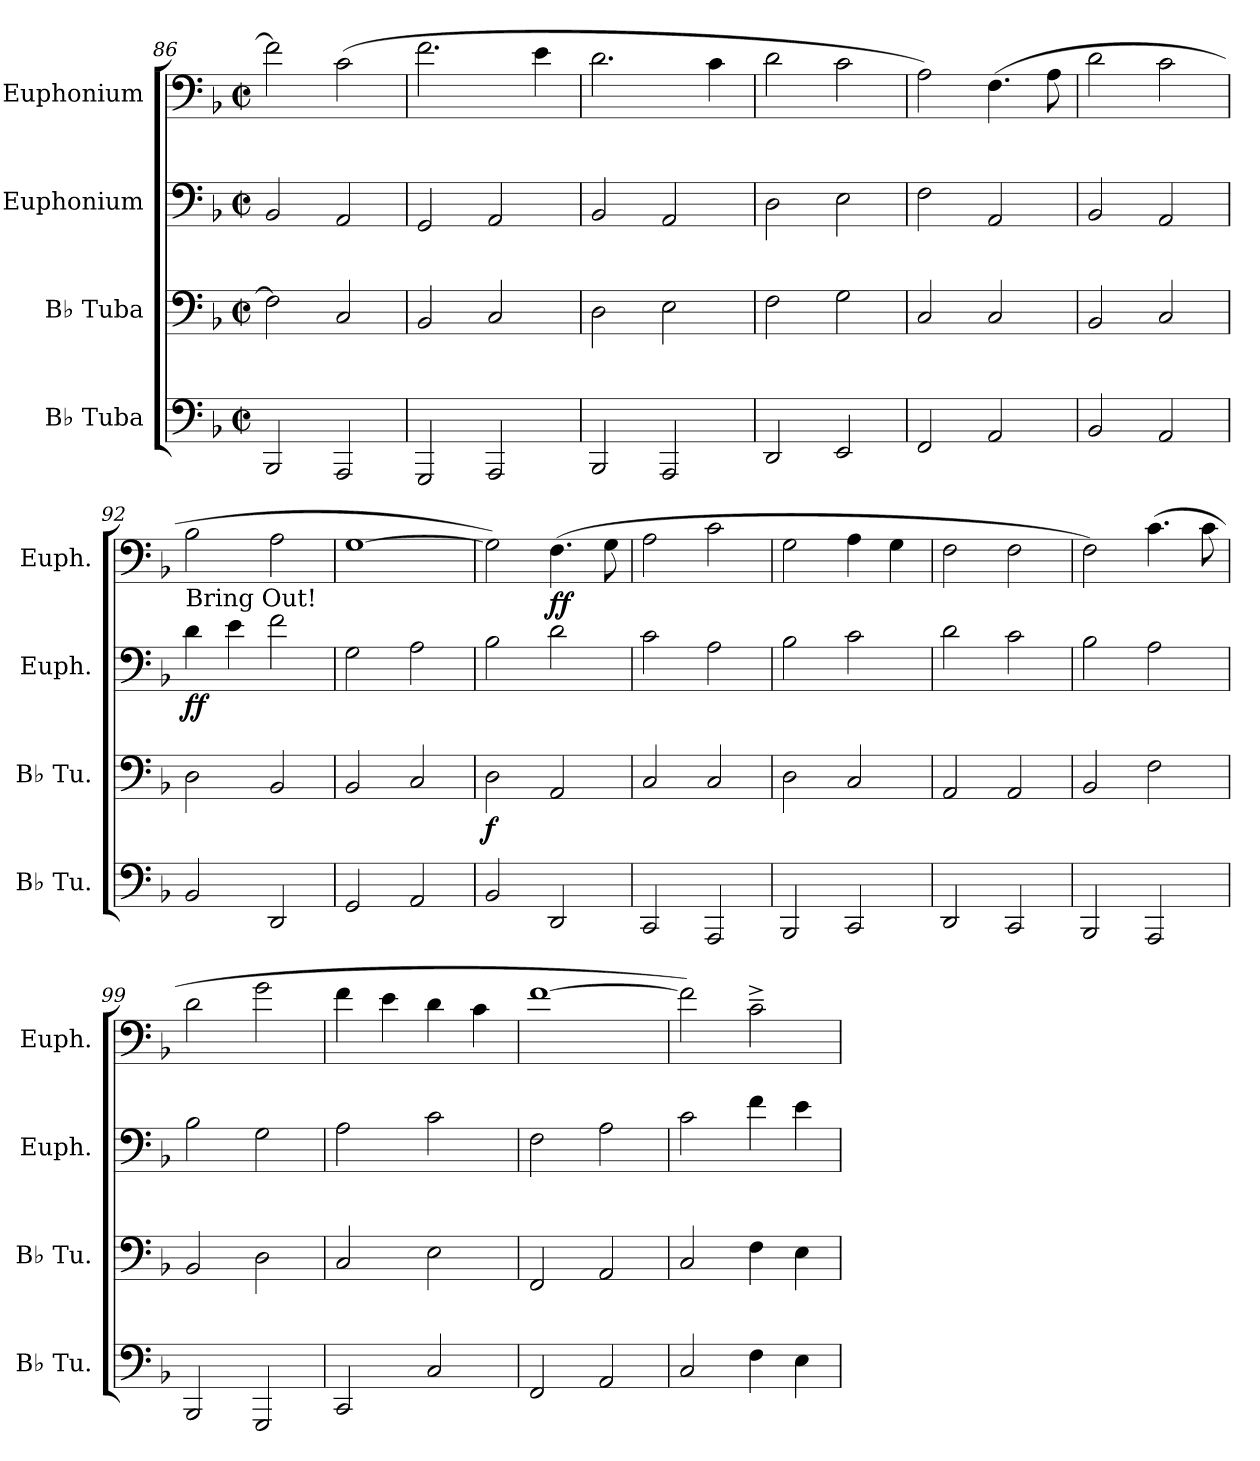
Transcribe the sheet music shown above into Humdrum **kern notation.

**kern	**kern	**dynam	**kern	**dynam	**kern	**dynam
*part4	*part3	*part3	*part2	*part2	*part1	*part1
*staff4	*staff3	*staff3	*staff2	*staff2	*staff1	*staff1
*I"B♭ Tuba	*I"B♭ Tuba	*	*I"Euphonium	*	*I"Euphonium	*
*I'B♭ Tu.	*I'B♭ Tu.	*	*I'Euph.	*	*I'Euph.	*
*clefF4	*clefF4	*	*clefF4	*	*clefF4	*
*k[b-]	*k[b-]	*	*k[b-]	*	*k[b-]	*
*M2/2	*M2/2	*	*M2/2	*	*M2/2	*
*met(c|)	*met(c|)	*	*met(c|)	*	*met(c|)	*
=86	=86	=86	=86	=86	=86	=86
2BBB-/	2F\]	.	2BB-/	.	2f\]	.
2AAA/	2C/	.	2AA/	.	(2c\	.
=87	=87	=87	=87	=87	=87	=87
2GGG/	2BB-/	.	2GG/	.	2.f\	.
2AAA/	2C/	.	2AA/	.	.	.
.	.	.	.	.	4e\	.
=88	=88	=88	=88	=88	=88	=88
2BBB-/	2D\	.	2BB-/	.	2.d\	.
2AAA/	2E\	.	2AA/	.	.	.
.	.	.	.	.	4c\	.
=89	=89	=89	=89	=89	=89	=89
2DD/	2F\	.	2D\	.	2d\	.
2EE/	2G\	.	2E\	.	2c\	.
=90	=90	=90	=90	=90	=90	=90
2FF/	2C/	.	2F\	.	2A\)	.
2AA/	2C/	.	2AA/	.	(4.F\	.
.	.	.	.	.	8A\	.
=91	=91	=91	=91	=91	=91	=91
2BB-/	2BB-/	.	2BB-/	.	2d\	.
2AA/	2C/	.	2AA/	.	2c\	.
=92	=92	=92	=92	=92	=92	=92
!	!	!	!LO:TX:a:t=Bring Out!	!	!	!
!	!	!	!	!LO:DY:b	!	!
2BB-/	2D\	.	4d\	ff	2B-\	.
.	.	.	4e\	.	.	.
2DD/	2BB-/	.	2f\	.	2A\	.
=93	=93	=93	=93	=93	=93	=93
2GG/	2BB-/	.	2G\	.	[1G	.
2AA/	2C/	.	2A\	.	.	.
!!LO:LB:g=z
=94	=94	=94	=94	=94	=94	=94
!	!	!LO:DY:b	!	!	!	!
2BB-/	2D\	f	2B-\	.	2G\])	.
!	!	!	!	!	!	!LO:DY:b
2DD/	2AA/	.	2d\	.	(4.F\	ff
.	.	.	.	.	8G\	.
=95	=95	=95	=95	=95	=95	=95
2CC/	2C/	.	2c\	.	2A\	.
2AAA/	2C/	.	2A\	.	2c\	.
=96	=96	=96	=96	=96	=96	=96
2BBB-/	2D\	.	2B-\	.	2G\	.
2CC/	2C/	.	2c\	.	4A\	.
.	.	.	.	.	4G\	.
=97	=97	=97	=97	=97	=97	=97
2DD/	2AA/	.	2d\	.	2F\	.
2CC/	2AA/	.	2c\	.	2F\	.
=98	=98	=98	=98	=98	=98	=98
2BBB-/	2BB-/	.	2B-\	.	2F\)	.
2AAA/	2F\	.	2A\	.	(4.c\	.
.	.	.	.	.	8c\	.
=99	=99	=99	=99	=99	=99	=99
2BBB-/	2BB-/	.	2B-\	.	2d\	.
2GGG/	2D\	.	2G\	.	2g\	.
=100	=100	=100	=100	=100	=100	=100
2CC/	2C/	.	2A\	.	4f\	.
.	.	.	.	.	4e\	.
2C/	2E\	.	2c\	.	4d\	.
.	.	.	.	.	4c\	.
=101	=101	=101	=101	=101	=101	=101
2FF/	2FF/	.	2F\	.	[1f	.
2AA/	2AA/	.	2A\	.	.	.
=102	=102	=102	=102	=102	=102	=102
2C/	2C/	.	2c\	.	2f\])	.
4F\	4F\	.	4f\	.	2c^~\	.
4E\	4E\	.	4e\	.	.	.
=	=	=	=	=	=	=
*-	*-	*-	*-	*-	*-	*-
